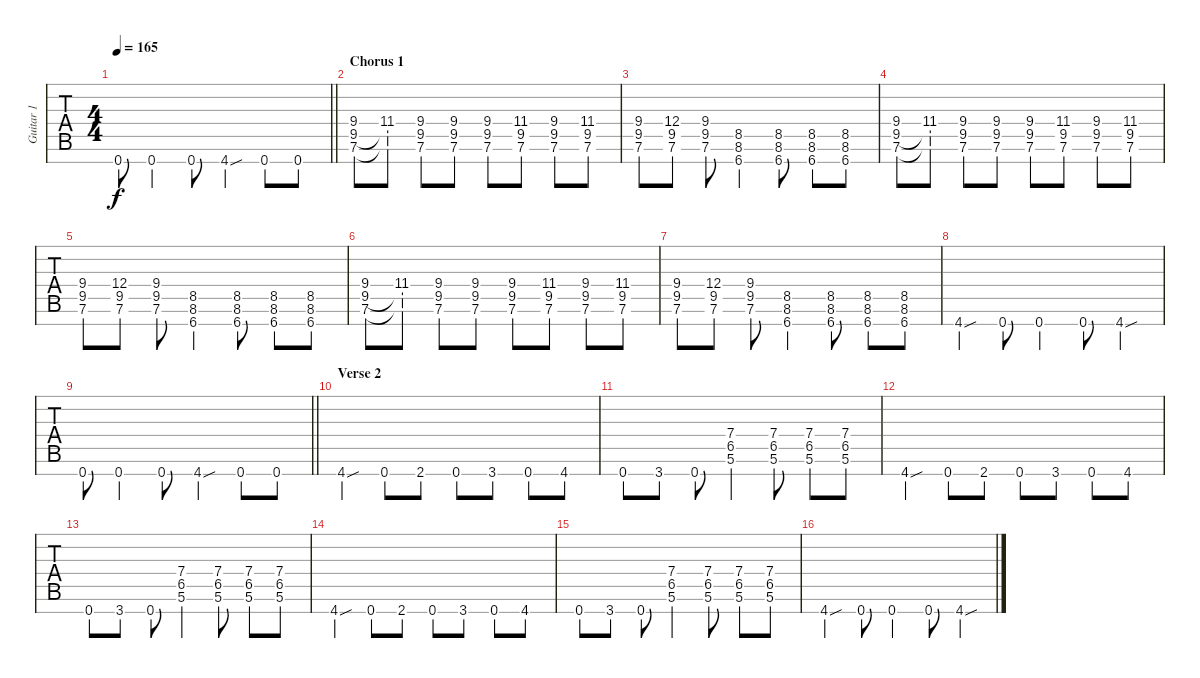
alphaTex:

\track ("Guitar 1" "Guitar 1") {instrument distortionguitar}
\staff {tabs}
\tuning (E4 B3 G3 D3 A2 E2 B1) {hide}
\ts (4 4)
\tempo 165
\clef g2
\barLineRight lightlight
\ks c
0.7.8{dy f} 0.7.4 0.7.8 4.7{sou}.4 0.7.8 0.7.8 |
\section ("" "Chorus 1")
(9.4 9.5 7.6).8 (11.4 9.5{t} 7.6{t}).8 (9.4 9.5 7.6).8 (9.4 9.5 7.6).8 (9.4 9.5 7.6).8 (11.4 9.5 7.6).8 (9.4 9.5 7.6).8 (11.4 9.5 7.6).8 |
(9.4 9.5 7.6).8 (12.4 9.5 7.6).8 (9.4 9.5 7.6).8 (8.5 8.6 6.7).4 (8.5 8.6 6.7).8 (8.5 8.6 6.7).8 (8.5 8.6 6.7).8 |
(9.4 9.5 7.6).8 (11.4 9.5{t} 7.6{t}).8 (9.4 9.5 7.6).8 (9.4 9.5 7.6).8 (9.4 9.5 7.6).8 (11.4 9.5 7.6).8 (9.4 9.5 7.6).8 (11.4 9.5 7.6).8 |
(9.4 9.5 7.6).8 (12.4 9.5 7.6).8 (9.4 9.5 7.6).8 (8.5 8.6 6.7).4 (8.5 8.6 6.7).8 (8.5 8.6 6.7).8 (8.5 8.6 6.7).8 |
(9.4 9.5 7.6).8 (11.4 9.5{t} 7.6{t}).8 (9.4 9.5 7.6).8 (9.4 9.5 7.6).8 (9.4 9.5 7.6).8 (11.4 9.5 7.6).8 (9.4 9.5 7.6).8 (11.4 9.5 7.6).8 |
(9.4 9.5 7.6).8 (12.4 9.5 7.6).8 (9.4 9.5 7.6).8 (8.5 8.6 6.7).4 (8.5 8.6 6.7).8 (8.5 8.6 6.7).8 (8.5 8.6 6.7).8 |
4.7{sou}.4 0.7.8 0.7.4 0.7.8 4.7{sou}.4 |
\barLineRight lightlight
0.7.8 0.7.4 0.7.8 4.7{sou}.4 0.7.8 0.7.8 |
\section ("" "Verse 2")
4.7{sou}.4 0.7.8 2.7.8 0.7.8 3.7.8 0.7.8 4.7.8 |
0.7.8 3.7.8 0.7.8 (7.4 6.5 5.6).4 (7.4 6.5 5.6).8 (7.4 6.5 5.6).8 (7.4 6.5 5.6).8 |
4.7{sou}.4 0.7.8 2.7.8 0.7.8 3.7.8 0.7.8 4.7.8 |
0.7.8 3.7.8 0.7.8 (7.4 6.5 5.6).4 (7.4 6.5 5.6).8 (7.4 6.5 5.6).8 (7.4 6.5 5.6).8 |
4.7{sou}.4 0.7.8 2.7.8 0.7.8 3.7.8 0.7.8 4.7.8 |
0.7.8 3.7.8 0.7.8 (7.4 6.5 5.6).4 (7.4 6.5 5.6).8 (7.4 6.5 5.6).8 (7.4 6.5 5.6).8 |
4.7{sou}.4 0.7.8 0.7.4 0.7.8 4.7{sou}.4
